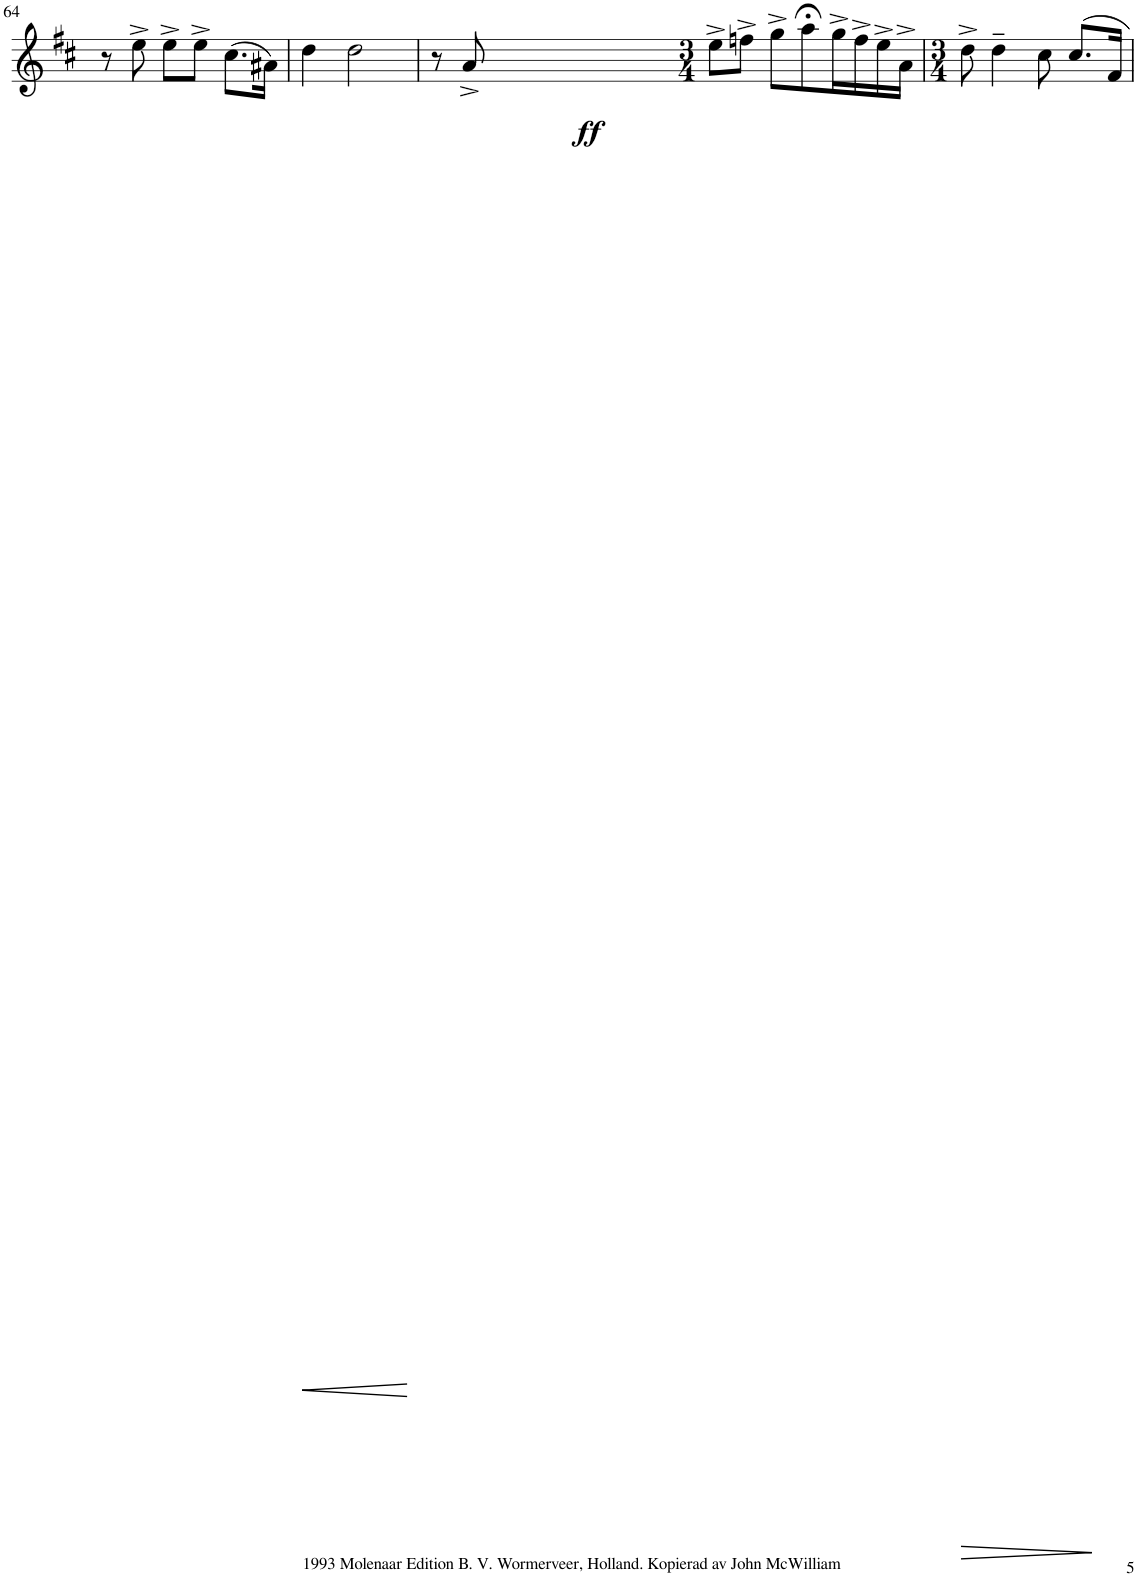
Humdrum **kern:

**kern	**dynam
*part1	*part1
*staff1	*staff1
*I"Bb Clarinet	*
*I'Cl	*
!!LO:PB:g=z
*clefG2	*
*Trd1c2	*
*k[f#c#]	*
*M3/4	*
=64	=64
8r	.
8ee^\	.
8ee^\L	.
8ee^\J	.
(8.cc#\L	.
16a#X\Jk)	.
=65	=65
!	!LO:HP:b
4dd\	<
2dd\	.
.	[
=66	=66
8r	.
!	!LO:DY:b
8a^/	ff
8ee^\L	.
8ffn^\J	.
8gg^\L	.
8aa;<\	.
16gg^\L	.
16ff^\	.
16ee^\	.
16a^\JJ	.
=67	=67
*M3/4	*
!	!LO:HP:b
8dd^\	>
4dd~\	.
8cc#\	.
8.cc#/L	.
16f#/Jk	.
.	]
=	=
*-	*-
